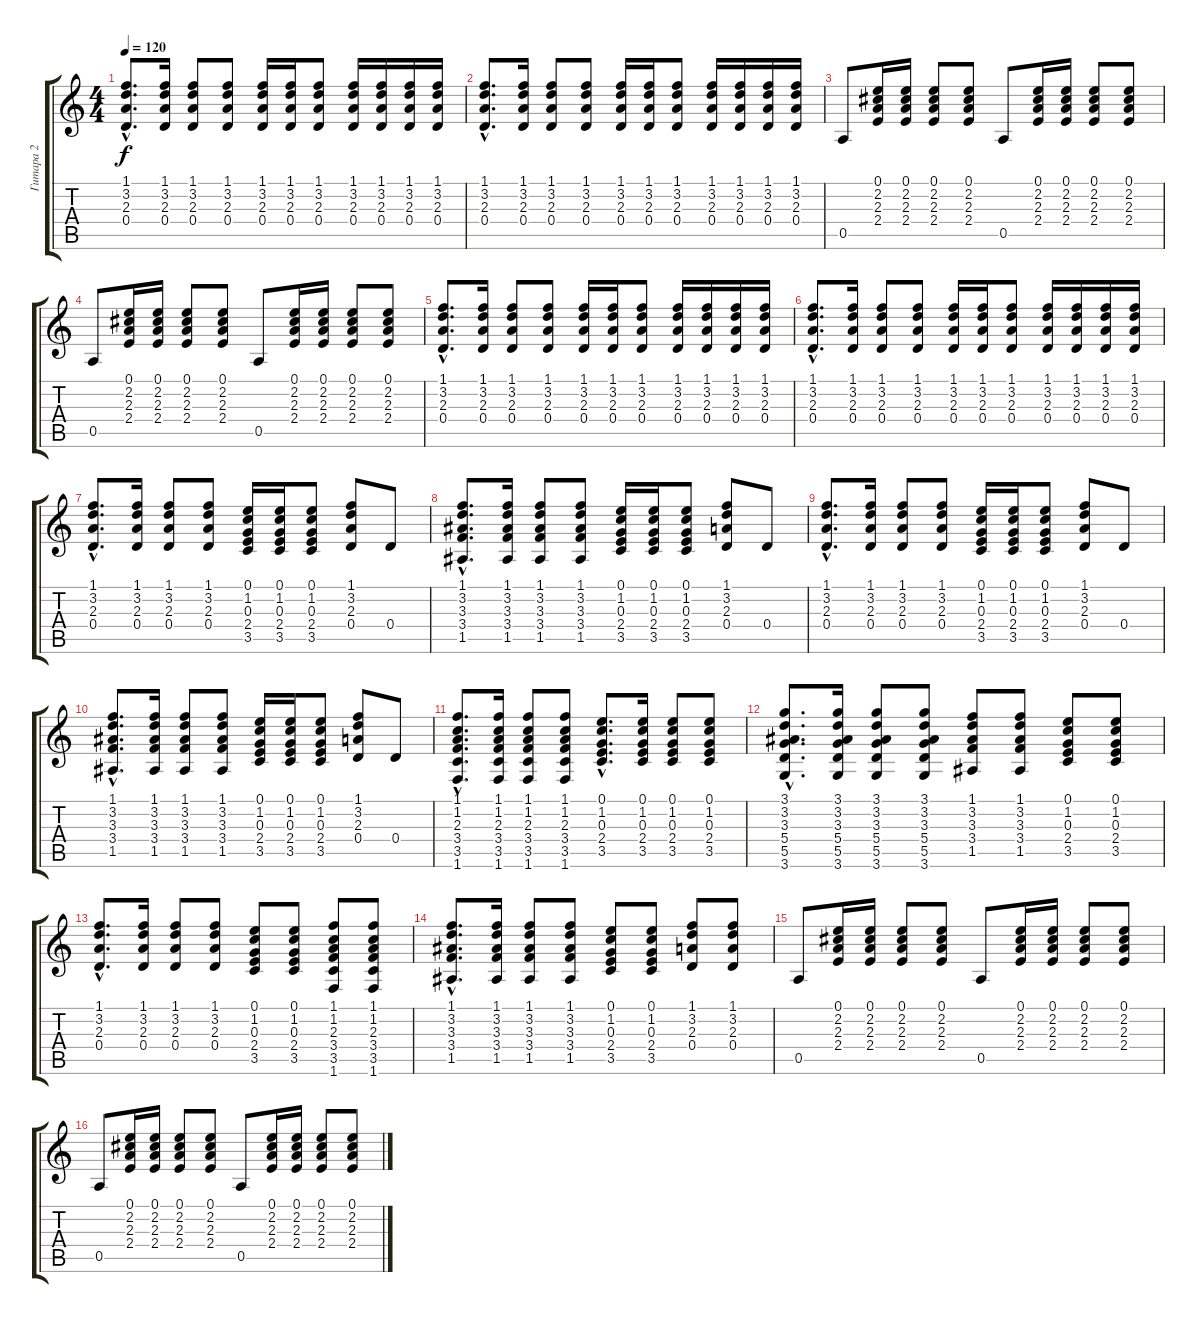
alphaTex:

\track ("Гитара 2" "Гитара 2") {instrument acousticguitarnylon}
\staff {score tabs}
\tuning (E4 B3 G3 D3 A2 E2) {hide}
\ts (4 4)
\tempo 120
\clef g2
\ks c
(1.1{hac} 3.2{hac} 2.3{hac} 0.4{hac}).8{d dy f} (1.1 3.2 2.3 0.4).16 (1.1 3.2 2.3 0.4).8 (1.1 3.2 2.3 0.4).8 (1.1 3.2 2.3 0.4).16 (1.1 3.2 2.3 0.4).16 (1.1 3.2 2.3 0.4).8 (1.1 3.2 2.3 0.4).16 (1.1 3.2 2.3 0.4).16 (1.1 3.2 2.3 0.4).16 (1.1 3.2 2.3 0.4).16 |
(1.1{hac} 3.2{hac} 2.3{hac} 0.4{hac}).8{d} (1.1 3.2 2.3 0.4).16 (1.1 3.2 2.3 0.4).8 (1.1 3.2 2.3 0.4).8 (1.1 3.2 2.3 0.4).16 (1.1 3.2 2.3 0.4).16 (1.1 3.2 2.3 0.4).8 (1.1 3.2 2.3 0.4).16 (1.1 3.2 2.3 0.4).16 (1.1 3.2 2.3 0.4).16 (1.1 3.2 2.3 0.4).16 |
0.5.8 (0.1 2.2 2.3 2.4).16 (0.1 2.2 2.3 2.4).16 (0.1 2.2 2.3 2.4).8 (0.1 2.2 2.3 2.4).8 0.5.8 (0.1 2.2 2.3 2.4).16 (0.1 2.2 2.3 2.4).16 (0.1 2.2 2.3 2.4).8 (0.1 2.2 2.3 2.4).8 |
0.5.8 (0.1 2.2 2.3 2.4).16 (0.1 2.2 2.3 2.4).16 (0.1 2.2 2.3 2.4).8 (0.1 2.2 2.3 2.4).8 0.5.8 (0.1 2.2 2.3 2.4).16 (0.1 2.2 2.3 2.4).16 (0.1 2.2 2.3 2.4).8 (0.1 2.2 2.3 2.4).8 |
(1.1{hac} 3.2{hac} 2.3{hac} 0.4{hac}).8{d} (1.1 3.2 2.3 0.4).16 (1.1 3.2 2.3 0.4).8 (1.1 3.2 2.3 0.4).8 (1.1 3.2 2.3 0.4).16 (1.1 3.2 2.3 0.4).16 (1.1 3.2 2.3 0.4).8 (1.1 3.2 2.3 0.4).16 (1.1 3.2 2.3 0.4).16 (1.1 3.2 2.3 0.4).16 (1.1 3.2 2.3 0.4).16 |
(1.1{hac} 3.2{hac} 2.3{hac} 0.4{hac}).8{d} (1.1 3.2 2.3 0.4).16 (1.1 3.2 2.3 0.4).8 (1.1 3.2 2.3 0.4).8 (1.1 3.2 2.3 0.4).16 (1.1 3.2 2.3 0.4).16 (1.1 3.2 2.3 0.4).8 (1.1 3.2 2.3 0.4).16 (1.1 3.2 2.3 0.4).16 (1.1 3.2 2.3 0.4).16 (1.1 3.2 2.3 0.4).16 |
(1.1{hac} 3.2{hac} 2.3{hac} 0.4{hac}).8{d} (1.1 3.2 2.3 0.4).16 (1.1 3.2 2.3 0.4).8 (1.1 3.2 2.3 0.4).8 (0.1 1.2 0.3 2.4 3.5).16 (0.1 1.2 0.3 2.4 3.5).16 (0.1 1.2 0.3 2.4 3.5).8 (1.1 3.2 2.3 0.4).8 0.4.8 |
(1.1{hac} 3.2{hac} 3.3{hac} 3.4{hac} 1.5{hac}).8{d} (1.1 3.2 3.3 3.4 1.5).16 (1.1 3.2 3.3 3.4 1.5).8 (1.1 3.2 3.3 3.4 1.5).8 (0.1 1.2 0.3 2.4 3.5).16 (0.1 1.2 0.3 2.4 3.5).16 (0.1 1.2 0.3 2.4 3.5).8 (1.1 3.2 2.3 0.4).8 0.4.8 |
(1.1{hac} 3.2{hac} 2.3{hac} 0.4{hac}).8{d} (1.1 3.2 2.3 0.4).16 (1.1 3.2 2.3 0.4).8 (1.1 3.2 2.3 0.4).8 (0.1 1.2 0.3 2.4 3.5).16 (0.1 1.2 0.3 2.4 3.5).16 (0.1 1.2 0.3 2.4 3.5).8 (1.1 3.2 2.3 0.4).8 0.4.8 |
(1.1{hac} 3.2{hac} 3.3{hac} 3.4{hac} 1.5{hac}).8{d} (1.1 3.2 3.3 3.4 1.5).16 (1.1 3.2 3.3 3.4 1.5).8 (1.1 3.2 3.3 3.4 1.5).8 (0.1 1.2 0.3 2.4 3.5).16 (0.1 1.2 0.3 2.4 3.5).16 (0.1 1.2 0.3 2.4 3.5).8 (1.1 3.2 2.3 0.4).8 0.4.8 |
(1.1{hac} 1.2{hac} 2.3{hac} 3.4{hac} 3.5{hac} 1.6{hac}).8{d} (1.1 1.2 2.3 3.4 3.5 1.6).16 (1.1 1.2 2.3 3.4 3.5 1.6).8 (1.1 1.2 2.3 3.4 3.5 1.6).8 (0.1{hac} 1.2{hac} 0.3{hac} 2.4{hac} 3.5{hac}).8{d} (0.1 1.2 0.3 2.4 3.5).16 (0.1 1.2 0.3 2.4 3.5).8 (0.1 1.2 0.3 2.4 3.5).8 |
(3.1{hac} 3.2{hac} 3.3{hac} 5.4{hac} 5.5{hac} 3.6{hac}).8{d} (3.1 3.2 3.3 5.4 5.5 3.6).16 (3.1 3.2 3.3 5.4 5.5 3.6).8 (3.1 3.2 3.3 5.4 5.5 3.6).8 (1.1 3.2 3.3 3.4 1.5).8 (1.1 3.2 3.3 3.4 1.5).8 (0.1 1.2 0.3 2.4 3.5).8 (0.1 1.2 0.3 2.4 3.5).8 |
(1.1{hac} 3.2{hac} 2.3{hac} 0.4{hac}).8{d} (1.1 3.2 2.3 0.4).16 (1.1 3.2 2.3 0.4).8 (1.1 3.2 2.3 0.4).8 (0.1 1.2 0.3 2.4 3.5).8 (0.1 1.2 0.3 2.4 3.5).8 (1.1 1.2 2.3 3.4 3.5 1.6).8 (1.1 1.2 2.3 3.4 3.5 1.6).8 |
(1.1{hac} 3.2{hac} 3.3{hac} 3.4{hac} 1.5{hac}).8{d} (1.1 3.2 3.3 3.4 1.5).16 (1.1 3.2 3.3 3.4 1.5).8 (1.1 3.2 3.3 3.4 1.5).8 (0.1 1.2 0.3 2.4 3.5).8 (0.1 1.2 0.3 2.4 3.5).8 (1.1 3.2 2.3 0.4).8 (1.1 3.2 2.3 0.4).8 |
0.5.8 (0.1 2.2 2.3 2.4).16 (0.1 2.2 2.3 2.4).16 (0.1 2.2 2.3 2.4).8 (0.1 2.2 2.3 2.4).8 0.5.8 (0.1 2.2 2.3 2.4).16 (0.1 2.2 2.3 2.4).16 (0.1 2.2 2.3 2.4).8 (0.1 2.2 2.3 2.4).8 |
0.5.8 (0.1 2.2 2.3 2.4).16 (0.1 2.2 2.3 2.4).16 (0.1 2.2 2.3 2.4).8 (0.1 2.2 2.3 2.4).8 0.5.8 (0.1 2.2 2.3 2.4).16 (0.1 2.2 2.3 2.4).16 (0.1 2.2 2.3 2.4).8 (0.1 2.2 2.3 2.4).8
